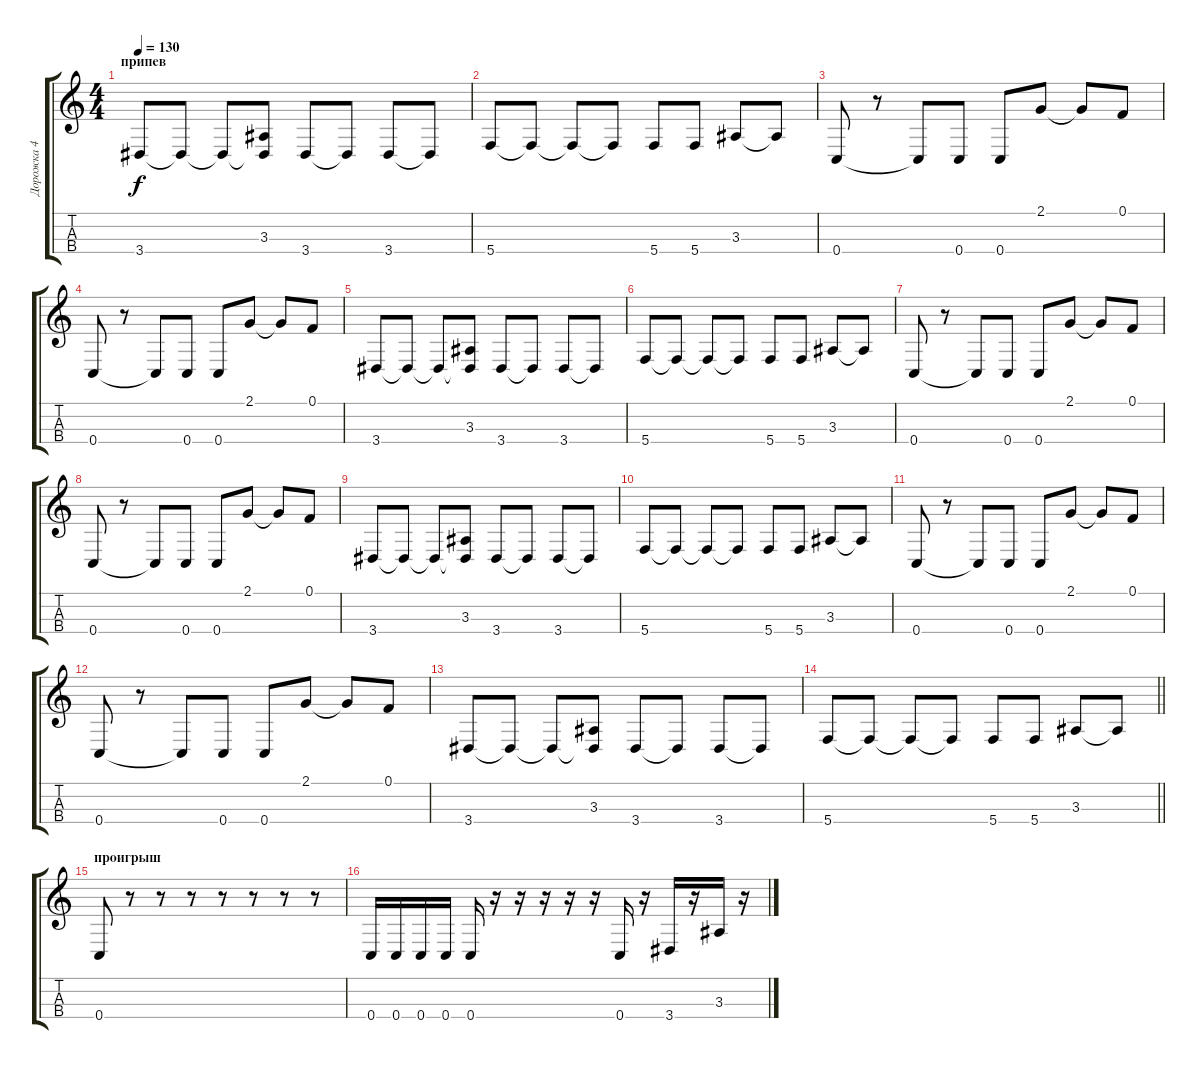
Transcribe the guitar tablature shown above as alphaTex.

\track ("Дорожка 4" "Дорожка 4") {instrument electricbassfinger}
\staff {score tabs}
\tuning (F3 C3 G2 C2) {hide}
\ts (4 4)
\section ("" "припев")
\tempo 130
\clef g2
\ks c
3.4.8{dy f} 3.4{t}.8 3.4{t}.8 (3.3 3.4{t}).8 3.4.8 3.4{t}.8 3.4.8 3.4{t}.8 |
5.4.8 5.4{t}.8 5.4{t}.8 5.4{t}.8 5.4.8 5.4.8 3.3.8 3.3{t}.8 |
0.4.8 r.8 0.4{t}.8 0.4.8 0.4.8 2.1.8 2.1{t}.8 0.1.8 |
0.4.8 r.8 0.4{t}.8 0.4.8 0.4.8 2.1.8 2.1{t}.8 0.1.8 |
3.4.8 3.4{t}.8 3.4{t}.8 (3.3 3.4{t}).8 3.4.8 3.4{t}.8 3.4.8 3.4{t}.8 |
5.4.8 5.4{t}.8 5.4{t}.8 5.4{t}.8 5.4.8 5.4.8 3.3.8 3.3{t}.8 |
0.4.8 r.8 0.4{t}.8 0.4.8 0.4.8 2.1.8 2.1{t}.8 0.1.8 |
0.4.8 r.8 0.4{t}.8 0.4.8 0.4.8 2.1.8 2.1{t}.8 0.1.8 |
3.4.8 3.4{t}.8 3.4{t}.8 (3.3 3.4{t}).8 3.4.8 3.4{t}.8 3.4.8 3.4{t}.8 |
5.4.8 5.4{t}.8 5.4{t}.8 5.4{t}.8 5.4.8 5.4.8 3.3.8 3.3{t}.8 |
0.4.8 r.8 0.4{t}.8 0.4.8 0.4.8 2.1.8 2.1{t}.8 0.1.8 |
0.4.8 r.8 0.4{t}.8 0.4.8 0.4.8 2.1.8 2.1{t}.8 0.1.8 |
3.4.8 3.4{t}.8 3.4{t}.8 (3.3 3.4{t}).8 3.4.8 3.4{t}.8 3.4.8 3.4{t}.8 |
\barLineRight lightlight
5.4.8 5.4{t}.8 5.4{t}.8 5.4{t}.8 5.4.8 5.4.8 3.3.8 3.3{t}.8 |
\section ("" "проигрыш")
0.4.8 r.8 r.8 r.8 r.8 r.8 r.8 r.8 |
0.4.16 0.4.16 0.4.16 0.4.16 0.4.16 r.16 r.16 r.16 r.16 r.16 0.4.16 r.16 3.4.16 r.16 3.3.16 r.16
